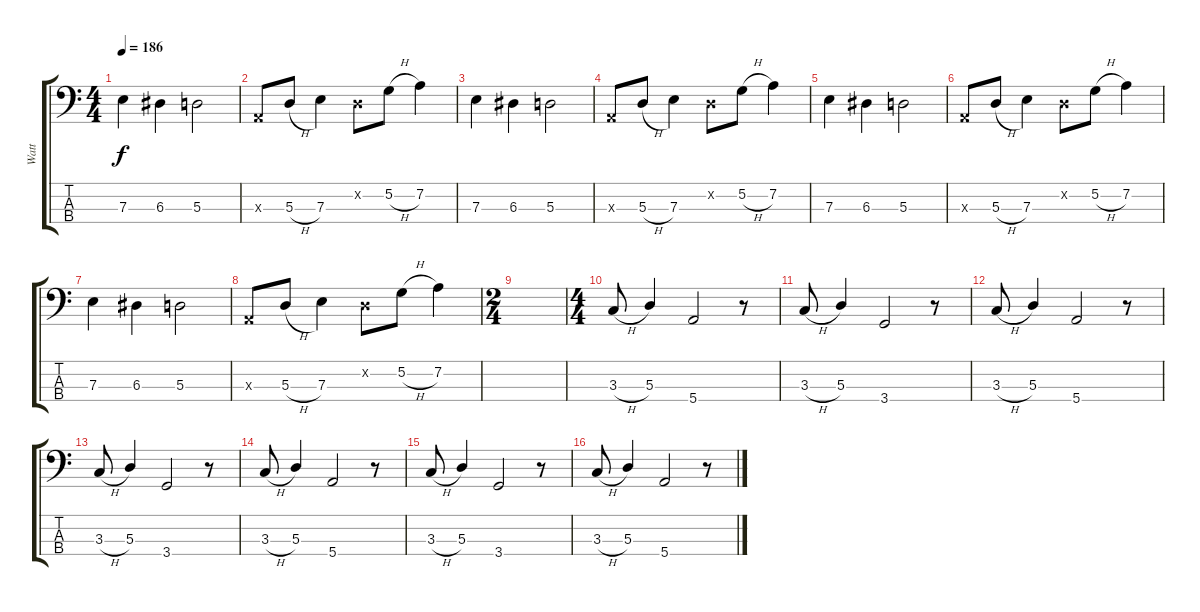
\track ("Watt" "Watt") {instrument electricbassfinger}
\staff {score tabs}
\tuning (G2 D2 A1 E1) {hide}
\ts (4 4)
\tempo 186
\clef f4
\ks c
7.3.4{dy f} 6.3.4 5.3.2 |
0.3{x}.8 5.3{h}.8 7.3.4 0.2{x}.8 5.2{h}.8 7.2.4 |
7.3.4 6.3.4 5.3.2 |
0.3{x}.8 5.3{h}.8 7.3.4 0.2{x}.8 5.2{h}.8 7.2.4 |
7.3.4 6.3.4 5.3.2 |
0.3{x}.8 5.3{h}.8 7.3.4 0.2{x}.8 5.2{h}.8 7.2.4 |
7.3.4 6.3.4 5.3.2 |
0.3{x}.8 5.3{h}.8 7.3.4 0.2{x}.8 5.2{h}.8 7.2.4 |
\ts (2 4)
|
\ts (4 4)
3.3{h}.8{beam Up} 5.3.4{beam Up} 5.4.2 r.8 |
3.3{h}.8 5.3.4{beam Up} 3.4.2 r.8 |
3.3{h}.8 5.3.4{beam Up} 5.4.2 r.8 |
3.3{h}.8 5.3.4{beam Up} 3.4.2 r.8 |
3.3{h}.8 5.3.4{beam Up} 5.4.2 r.8 |
3.3{h}.8 5.3.4{beam Up} 3.4.2 r.8 |
3.3{h}.8 5.3.4{beam Up} 5.4.2 r.8
